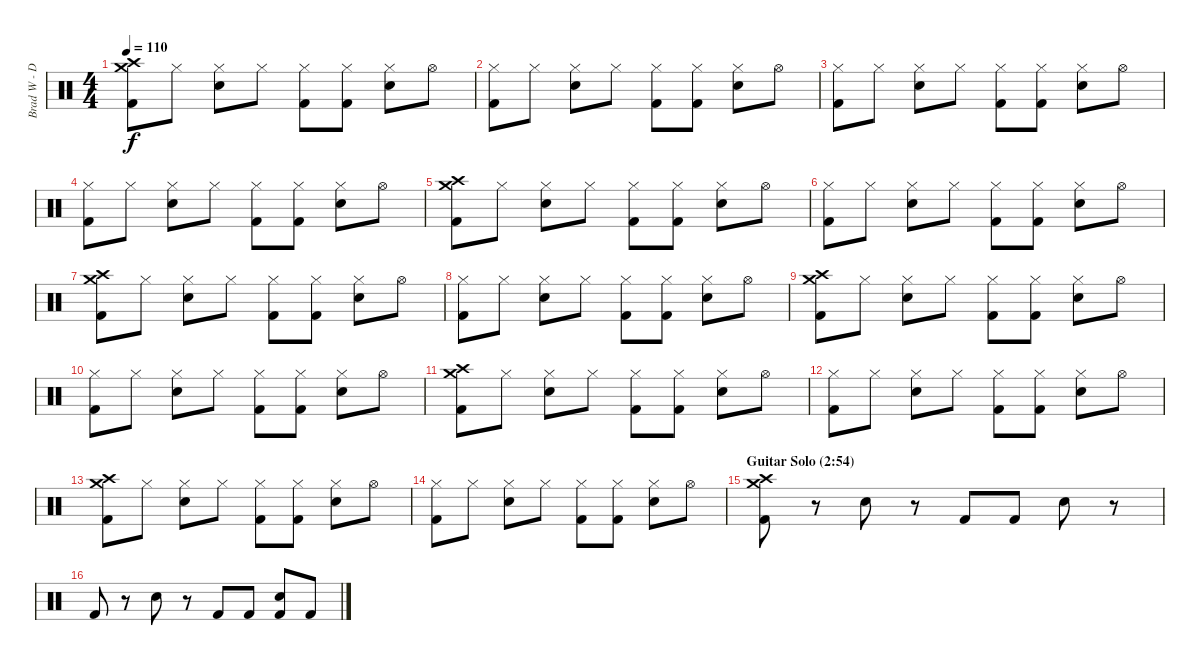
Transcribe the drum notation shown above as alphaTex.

\track ("Brad W - Drums" "Brad W - D") {instrument percussion}
\staff {score}
\articulation defaults
\ts (4 4)
\tempo 110
\clef neutral
\ks c
("Crash high (hit)" "Crash medium (hit)" "Kick (hit) 2").8{dy f} "Hi-Hat (closed)".8 ("Hi-Hat (closed)" "Snare (hit) 2").8 "Hi-Hat (closed)".8 ("Hi-Hat (closed)" "Kick (hit) 2").8 ("Hi-Hat (closed)" "Kick (hit) 2").8 ("Hi-Hat (closed)" "Snare (hit) 2").8 "Hi-Hat (open)".8 |
("Hi-Hat (closed)" "Kick (hit) 2").8 "Hi-Hat (closed)".8 ("Hi-Hat (closed)" "Snare (hit) 2").8 "Hi-Hat (closed)".8 ("Hi-Hat (closed)" "Kick (hit) 2").8 ("Hi-Hat (closed)" "Kick (hit) 2").8 ("Hi-Hat (closed)" "Snare (hit) 2").8 "Hi-Hat (open)".8 |
("Hi-Hat (closed)" "Kick (hit) 2").8 "Hi-Hat (closed)".8 ("Hi-Hat (closed)" "Snare (hit) 2").8 "Hi-Hat (closed)".8 ("Hi-Hat (closed)" "Kick (hit) 2").8 ("Hi-Hat (closed)" "Kick (hit) 2").8 ("Hi-Hat (closed)" "Snare (hit) 2").8 "Hi-Hat (open)".8 |
("Hi-Hat (closed)" "Kick (hit) 2").8 "Hi-Hat (closed)".8 ("Hi-Hat (closed)" "Snare (hit) 2").8 "Hi-Hat (closed)".8 ("Hi-Hat (closed)" "Kick (hit) 2").8 ("Hi-Hat (closed)" "Kick (hit) 2").8 ("Hi-Hat (closed)" "Snare (hit) 2").8 "Hi-Hat (open)".8 |
("Crash high (hit)" "Crash medium (hit)" "Kick (hit) 2").8 "Hi-Hat (closed)".8 ("Hi-Hat (closed)" "Snare (hit) 2").8 "Hi-Hat (closed)".8 ("Hi-Hat (closed)" "Kick (hit) 2").8 ("Hi-Hat (closed)" "Kick (hit) 2").8 ("Hi-Hat (closed)" "Snare (hit) 2").8 "Hi-Hat (open)".8 |
("Hi-Hat (closed)" "Kick (hit) 2").8 "Hi-Hat (closed)".8 ("Hi-Hat (closed)" "Snare (hit) 2").8 "Hi-Hat (closed)".8 ("Hi-Hat (closed)" "Kick (hit) 2").8 ("Hi-Hat (closed)" "Kick (hit) 2").8 ("Hi-Hat (closed)" "Snare (hit) 2").8 "Hi-Hat (open)".8 |
("Crash high (hit)" "Crash medium (hit)" "Kick (hit) 2").8 "Hi-Hat (closed)".8 ("Hi-Hat (closed)" "Snare (hit) 2").8 "Hi-Hat (closed)".8 ("Hi-Hat (closed)" "Kick (hit) 2").8 ("Hi-Hat (closed)" "Kick (hit) 2").8 ("Hi-Hat (closed)" "Snare (hit) 2").8 "Hi-Hat (open)".8 |
("Hi-Hat (closed)" "Kick (hit) 2").8 "Hi-Hat (closed)".8 ("Hi-Hat (closed)" "Snare (hit) 2").8 "Hi-Hat (closed)".8 ("Hi-Hat (closed)" "Kick (hit) 2").8 ("Hi-Hat (closed)" "Kick (hit) 2").8 ("Hi-Hat (closed)" "Snare (hit) 2").8 "Hi-Hat (open)".8 |
("Crash high (hit)" "Crash medium (hit)" "Kick (hit) 2").8 "Hi-Hat (closed)".8 ("Hi-Hat (closed)" "Snare (hit) 2").8 "Hi-Hat (closed)".8 ("Hi-Hat (closed)" "Kick (hit) 2").8 ("Hi-Hat (closed)" "Kick (hit) 2").8 ("Hi-Hat (closed)" "Snare (hit) 2").8 "Hi-Hat (open)".8 |
("Hi-Hat (closed)" "Kick (hit) 2").8 "Hi-Hat (closed)".8 ("Hi-Hat (closed)" "Snare (hit) 2").8 "Hi-Hat (closed)".8 ("Hi-Hat (closed)" "Kick (hit) 2").8 ("Hi-Hat (closed)" "Kick (hit) 2").8 ("Hi-Hat (closed)" "Snare (hit) 2").8 "Hi-Hat (open)".8 |
("Crash high (hit)" "Crash medium (hit)" "Kick (hit) 2").8 "Hi-Hat (closed)".8 ("Hi-Hat (closed)" "Snare (hit) 2").8 "Hi-Hat (closed)".8 ("Hi-Hat (closed)" "Kick (hit) 2").8 ("Hi-Hat (closed)" "Kick (hit) 2").8 ("Hi-Hat (closed)" "Snare (hit) 2").8 "Hi-Hat (open)".8 |
("Hi-Hat (closed)" "Kick (hit) 2").8 "Hi-Hat (closed)".8 ("Hi-Hat (closed)" "Snare (hit) 2").8 "Hi-Hat (closed)".8 ("Hi-Hat (closed)" "Kick (hit) 2").8 ("Hi-Hat (closed)" "Kick (hit) 2").8 ("Hi-Hat (closed)" "Snare (hit) 2").8 "Hi-Hat (open)".8 |
("Crash high (hit)" "Crash medium (hit)" "Kick (hit) 2").8 "Hi-Hat (closed)".8 ("Hi-Hat (closed)" "Snare (hit) 2").8 "Hi-Hat (closed)".8 ("Hi-Hat (closed)" "Kick (hit) 2").8 ("Hi-Hat (closed)" "Kick (hit) 2").8 ("Hi-Hat (closed)" "Snare (hit) 2").8 "Hi-Hat (open)".8 |
("Hi-Hat (closed)" "Kick (hit) 2").8 "Hi-Hat (closed)".8 ("Hi-Hat (closed)" "Snare (hit) 2").8 "Hi-Hat (closed)".8 ("Hi-Hat (closed)" "Kick (hit) 2").8 ("Hi-Hat (closed)" "Kick (hit) 2").8 ("Hi-Hat (closed)" "Snare (hit) 2").8 "Hi-Hat (open)".8 |
\section ("" "Guitar Solo (2:54)")
("Crash high (hit)" "Crash medium (hit)" "Kick (hit) 2").8 r.8 "Snare (hit) 2".8 r.8 "Kick (hit) 2".8 "Kick (hit) 2".8 "Snare (hit) 2".8 r.8 |
"Kick (hit) 2".8 r.8 "Snare (hit) 2".8 r.8 "Kick (hit) 2".8 "Kick (hit) 2".8 ("Snare (hit) 2" "Kick (hit) 2").8 "Kick (hit) 2".8
